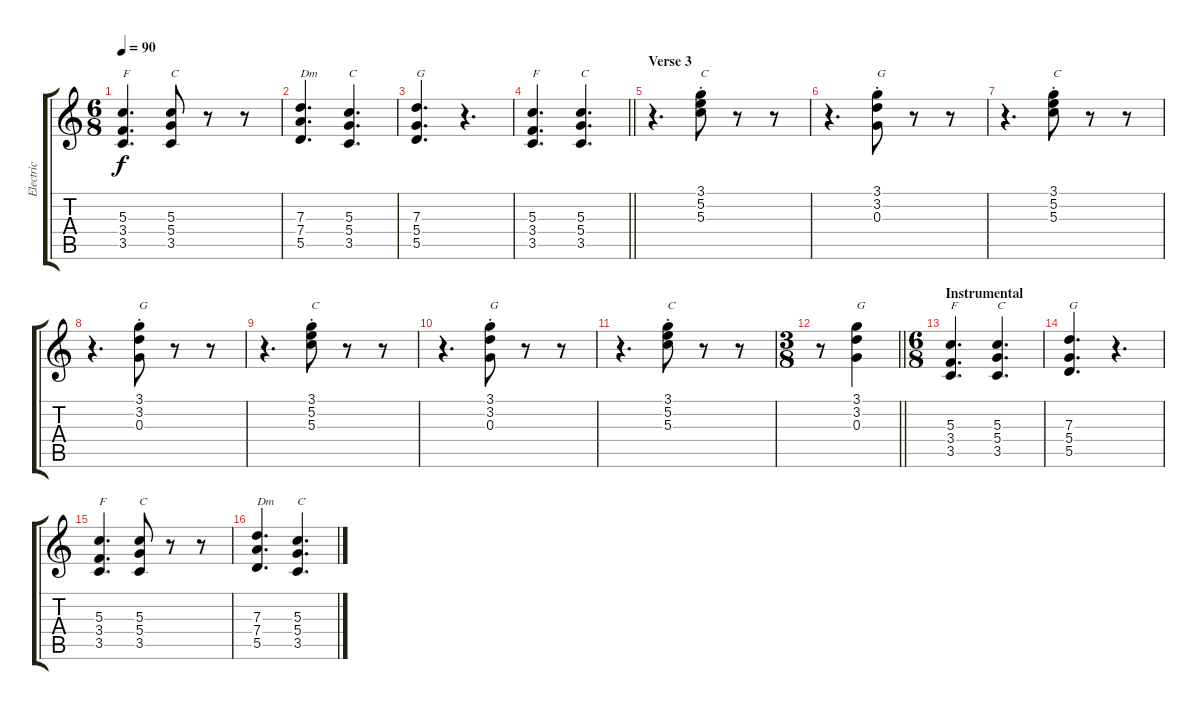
\track ("Electric" "Electric") {instrument overdrivenguitar}
\staff {score tabs}
\tuning (E4 B3 G3 D3 A2 E2) {hide}
\ts (6 8)
\tempo 90
\clef g2
\ks c
(5.3 3.4 3.5).4{d txt "F" dy f} (5.3 5.4 3.5).8{txt "C"} r.8 r.8 |
(7.3 7.4 5.5).4{d txt "Dm"} (5.3 5.4 3.5).4{d txt "C"} |
(7.3 5.4 5.5).4{d txt "G"} r.4{d} |
\barLineRight lightlight
(5.3 3.4 3.5).4{d txt "F"} (5.3 5.4 3.5).4{d txt "C"} |
\section ("" "Verse 3")
r.4{d volume 4} (3.1{st} 5.2{st} 5.3{st}).8{txt "C"} r.8 r.8 |
r.4{d} (3.1{st} 3.2{st} 0.3{st}).8{txt "G"} r.8 r.8 |
r.4{d} (3.1{st} 5.2{st} 5.3{st}).8{txt "C"} r.8 r.8 |
r.4{d} (3.1{st} 3.2{st} 0.3{st}).8{txt "G"} r.8 r.8 |
r.4{d} (3.1{st} 5.2{st} 5.3{st}).8{txt "C"} r.8 r.8 |
r.4{d} (3.1{st} 3.2{st} 0.3{st}).8{txt "G"} r.8 r.8 |
r.4{d} (3.1{st} 5.2{st} 5.3{st}).8{txt "C"} r.8 r.8 |
\ts (3 8)
\barLineRight lightlight
r.8 (3.1 3.2 0.3).4{txt "G"} |
\ts (6 8)
\section ("" "Instrumental")
(5.3 3.4 3.5).4{d txt "F" volume 6} (5.3 5.4 3.5).4{d txt "C"} |
(7.3 5.4 5.5).4{d txt "G"} r.4{d} |
(5.3 3.4 3.5).4{d txt "F"} (5.3 5.4 3.5).8{txt "C"} r.8 r.8 |
(7.3 7.4 5.5).4{d txt "Dm"} (5.3 5.4 3.5).4{d txt "C"}
